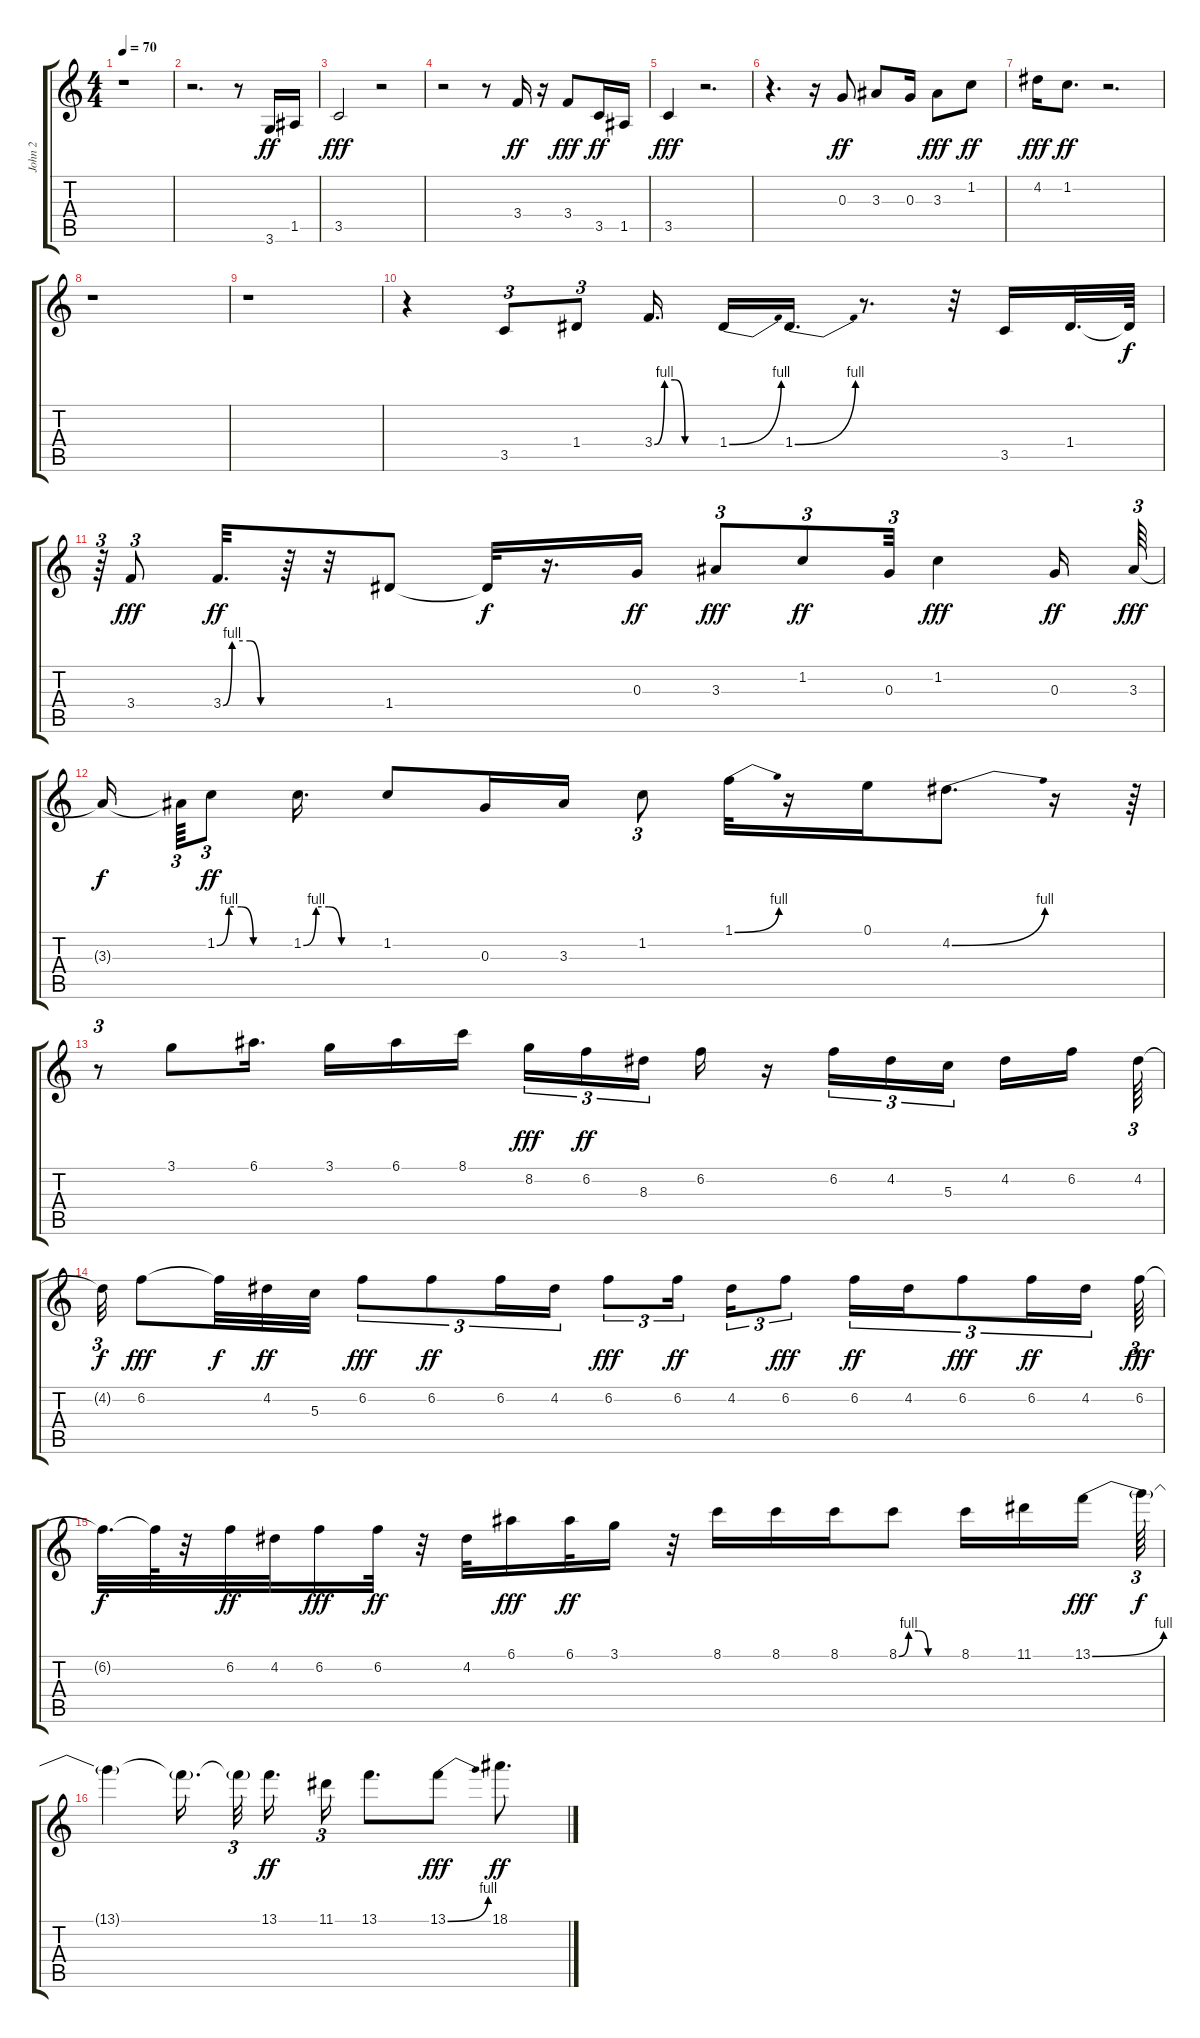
\track ("John 2" "John 2") {instrument overdrivenguitar}
\staff {score tabs}
\tuning (E4 B3 G3 D3 A2 E2) {hide}
\ts (4 4)
\tempo 70
\clef g2
\ks c
r.1{dy ff} |
r.2{d} r.8 3.6.16 1.5.16 |
3.5.2{dy fff} r.2 |
r.2 r.8 3.4.16{dy ff} r.16 3.4.8{dy fff} 3.5.16{dy ff} 1.5.16 |
3.5.4{dy fff} r.2{d} |
r.4{d} r.16 0.3.8{dy ff} 3.3.8 0.3.16 3.3.8{dy fff} 1.2.8{dy ff} |
4.2.16{dy fff} 1.2.8{d dy ff} r.2{d} |
r.1 |
r.1 |
r.4 3.5.8{tu (3 2)} 1.4.8{tu (3 2)} 3.4{be (custom 0 0 10 4 20 4 30 0 60 0)}.16{d} 1.4{be (bend 0 0 60 4)}.16 1.4{be (bend 0 0 60 4)}.16{d} r.8{d} r.32 3.5.16 1.4.32{d} 1.4{t}.64{dy f} |
r.64{tu (3 2)} 3.4.8{tu (3 2) dy fff} 3.4{be (custom 0 0 10 4 30 4 42 0 60 0)}.32{d dy ff} r.64 r.32 1.4.8 1.4{t}.32{dy f} r.16{d} 0.3.16{dy ff} 3.3.8{tu (3 2) dy fff} 1.2.8{tu (3 2) dy ff} 0.3.32{tu (3 2)} 1.2.4{dy fff} 0.3.16{dy ff} 3.3.64{tu (3 2) dy fff} |
3.3{t}.16{dy f beam splitsecondary} 3.3{t}.64{tu (3 2)} 1.2{be (custom 0 0 10 4 20 4 30 0 60 0)}.8{tu (3 2) dy ff} 1.2{be (custom 0 0 10 4 20 4 30 0 60 0)}.16{d} 1.2.8 0.3.16 3.3.16 1.2.8{tu (3 2)} 1.1{be (bend 0 0 60 4)}.32 r.16 0.1.16 4.2{be (bend 0 0 60 4)}.8{d} r.16 r.64{tu (3 2)} |
r.8{tu (3 2)} 3.1.8 6.1.16{d} 3.1.16 6.1.16 8.1.16{beam splitsecondary} 8.2.16{tu (3 2) dy fff} 6.2.16{tu (3 2) dy ff} 8.3.16{tu (3 2) beam splitsecondary} 6.2.16 r.16 6.2.16{tu (3 2)} 4.2.16{tu (3 2)} 5.3.16{tu (3 2) beam splitsecondary} 4.2.16 6.2.16{beam splitsecondary} 4.2.64{tu (3 2)} |
4.2{t}.32{tu (3 2) dy f} 6.2.8{dy fff} 6.2{t}.32{dy f} 4.2.32{dy ff} 5.3.32 6.2.8{tu (3 2) dy fff} 6.2.8{tu (3 2) dy ff} 6.2.16{tu (3 2)} 4.2.16{tu (3 2)} 6.2.8{tu (3 2) dy fff} 6.2.16{tu (3 2) dy ff beam splitsecondary} 4.2.16{tu (3 2)} 6.2.8{tu (3 2) dy fff} 6.2.16{tu (3 2) dy ff} 4.2.16{tu (3 2)} 6.2.8{tu (3 2) dy fff} 6.2.16{tu (3 2) dy ff} 4.2.16{tu (3 2) beam splitsecondary} 6.2.64{tu (3 2) dy fff} |
6.2{t}.32{d dy f} 6.2{t}.64 r.32 6.2.32{dy ff} 4.2.32 6.2.16{dy fff} 6.2.32{dy ff} r.32 4.2.32 6.1.16{dy fff} 6.1.32{dy ff} 3.1.16 r.32 8.1.16 8.1.16 8.1.16 8.1{be (custom 0 0 10 4 20 4 30 0 60 0)}.8 8.1.16 11.1.16 13.1{be (bend 0 0 60 4)}.16{dy fff} 13.1{t}.64{tu (3 2) dy f} |
13.1{t}.4 13.1{t}.16{d beam splitsecondary} 13.1{t}.32{tu (3 2) beam splitsecondary} 13.1.16{d dy ff} 11.1.16{tu (3 2)} 13.1.8{d} 13.1{be (bend 0 0 60 4)}.8{dy fff} 18.1.8{d dy ff}
